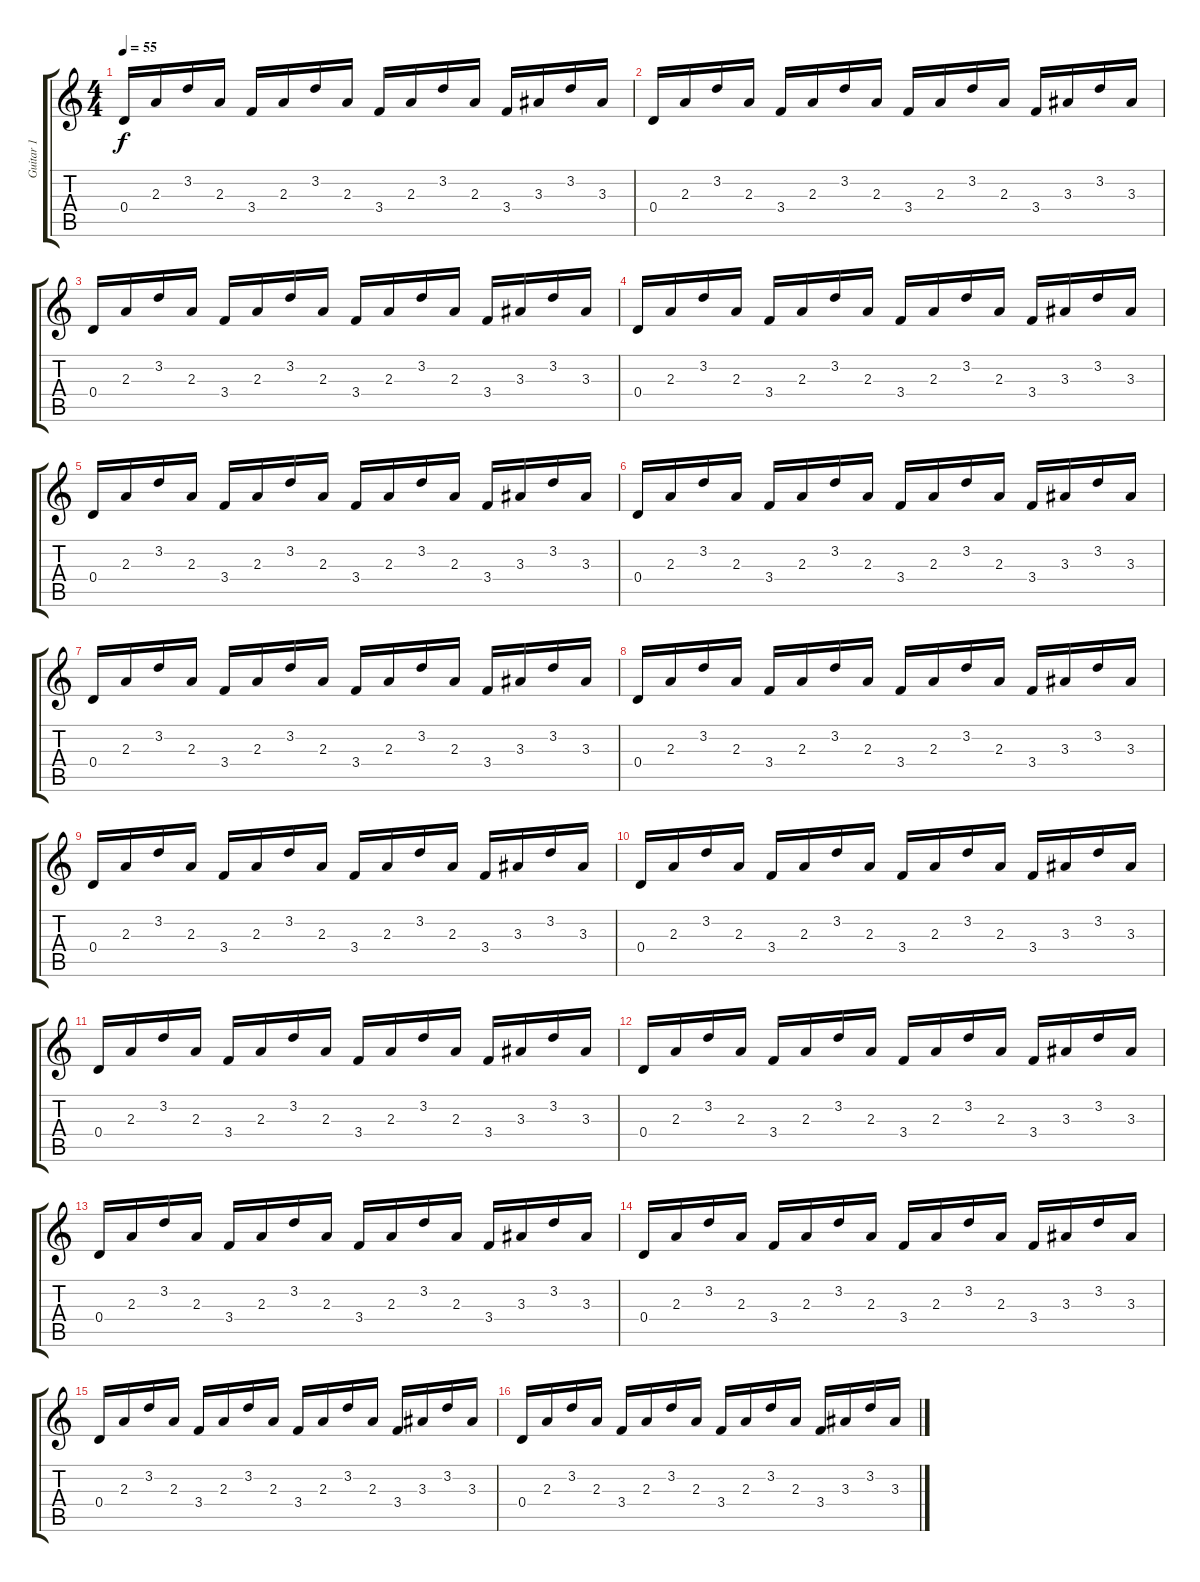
\track ("Guitar 1" "Guitar 1") {instrument acousticguitarsteel}
\staff {score tabs}
\tuning (E4 B3 G3 D3 A2 E2) {hide}
\ts (4 4)
\tempo 55
\clef g2
\ks c
0.4.16{dy f instrument acousticguitarsteel} 2.3.16 3.2.16 2.3.16 3.4.16 2.3.16 3.2.16 2.3.16 3.4.16 2.3.16 3.2.16 2.3.16 3.4.16 3.3.16 3.2.16 3.3.16 |
0.4.16 2.3.16 3.2.16 2.3.16 3.4.16 2.3.16 3.2.16 2.3.16 3.4.16 2.3.16 3.2.16 2.3.16 3.4.16 3.3.16 3.2.16 3.3.16 |
0.4.16 2.3.16 3.2.16 2.3.16 3.4.16 2.3.16 3.2.16 2.3.16 3.4.16 2.3.16 3.2.16 2.3.16 3.4.16 3.3.16 3.2.16 3.3.16 |
0.4.16 2.3.16 3.2.16 2.3.16 3.4.16 2.3.16 3.2.16 2.3.16 3.4.16 2.3.16 3.2.16 2.3.16 3.4.16 3.3.16 3.2.16 3.3.16 |
0.4.16 2.3.16 3.2.16 2.3.16 3.4.16 2.3.16 3.2.16 2.3.16 3.4.16 2.3.16 3.2.16 2.3.16 3.4.16 3.3.16 3.2.16 3.3.16 |
0.4.16 2.3.16 3.2.16 2.3.16 3.4.16 2.3.16 3.2.16 2.3.16 3.4.16 2.3.16 3.2.16 2.3.16 3.4.16 3.3.16 3.2.16 3.3.16 |
0.4.16 2.3.16 3.2.16 2.3.16 3.4.16 2.3.16 3.2.16 2.3.16 3.4.16 2.3.16 3.2.16 2.3.16 3.4.16 3.3.16 3.2.16 3.3.16 |
0.4.16 2.3.16 3.2.16 2.3.16 3.4.16 2.3.16 3.2.16 2.3.16 3.4.16 2.3.16 3.2.16 2.3.16 3.4.16 3.3.16 3.2.16 3.3.16 |
0.4.16 2.3.16 3.2.16 2.3.16 3.4.16 2.3.16 3.2.16 2.3.16 3.4.16 2.3.16 3.2.16 2.3.16 3.4.16 3.3.16 3.2.16 3.3.16 |
0.4.16 2.3.16 3.2.16 2.3.16 3.4.16 2.3.16 3.2.16 2.3.16 3.4.16 2.3.16 3.2.16 2.3.16 3.4.16 3.3.16 3.2.16 3.3.16 |
0.4.16 2.3.16 3.2.16 2.3.16 3.4.16 2.3.16 3.2.16 2.3.16 3.4.16 2.3.16 3.2.16 2.3.16 3.4.16 3.3.16 3.2.16 3.3.16 |
0.4.16 2.3.16 3.2.16 2.3.16 3.4.16 2.3.16 3.2.16 2.3.16 3.4.16 2.3.16 3.2.16 2.3.16 3.4.16 3.3.16 3.2.16 3.3.16 |
0.4.16 2.3.16 3.2.16 2.3.16 3.4.16 2.3.16 3.2.16 2.3.16 3.4.16 2.3.16 3.2.16 2.3.16 3.4.16 3.3.16 3.2.16 3.3.16 |
0.4.16 2.3.16 3.2.16 2.3.16 3.4.16 2.3.16 3.2.16 2.3.16 3.4.16 2.3.16 3.2.16 2.3.16 3.4.16 3.3.16 3.2.16 3.3.16 |
0.4.16 2.3.16 3.2.16 2.3.16 3.4.16 2.3.16 3.2.16 2.3.16 3.4.16 2.3.16 3.2.16 2.3.16 3.4.16 3.3.16 3.2.16 3.3.16 |
0.4.16 2.3.16 3.2.16 2.3.16 3.4.16 2.3.16 3.2.16 2.3.16 3.4.16 2.3.16 3.2.16 2.3.16 3.4.16 3.3.16 3.2.16 3.3.16
